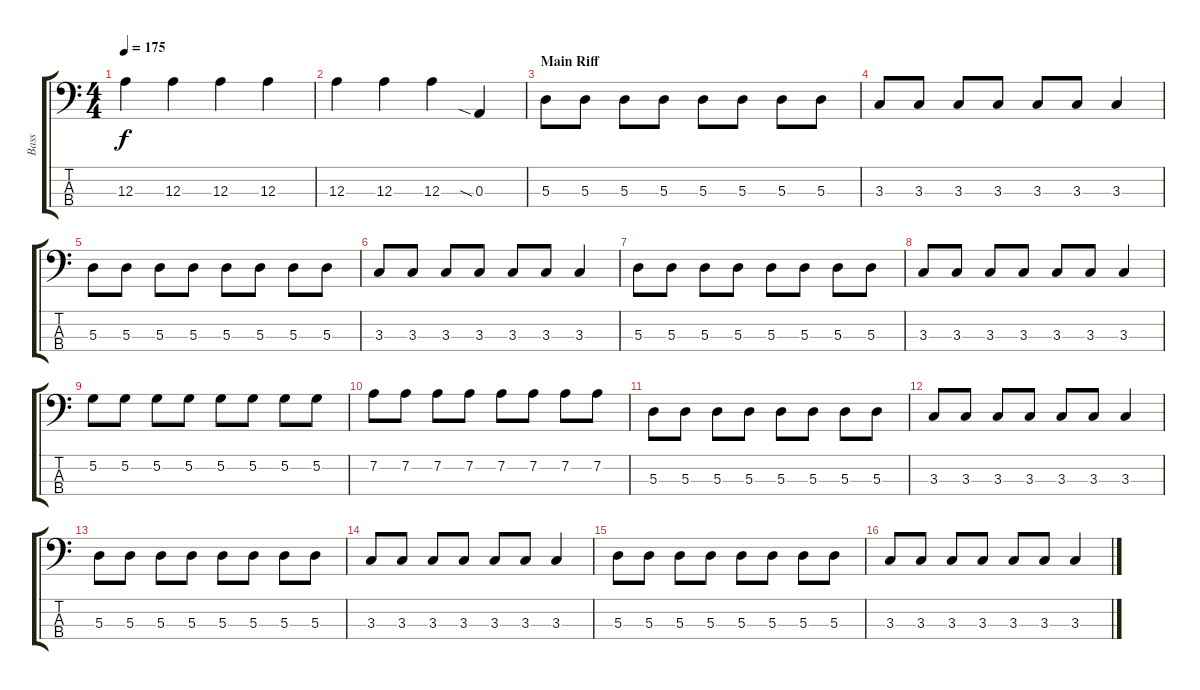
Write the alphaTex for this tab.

\track ("Bass" "Bass") {instrument electricbassfinger}
\staff {score tabs}
\tuning (G2 D2 A1 E1) {hide}
\ts (4 4)
\tempo 175
\clef f4
\ks c
12.3.4{dy f} 12.3.4 12.3.4 12.3.4 |
12.3.4 12.3.4 12.3.4 0.3{sia}.4 |
\section ("" "Main Riff")
5.3.8 5.3.8 5.3.8 5.3.8 5.3.8 5.3.8 5.3.8 5.3.8 |
3.3.8 3.3.8 3.3.8 3.3.8 3.3.8 3.3.8 3.3.4 |
5.3.8 5.3.8 5.3.8 5.3.8 5.3.8 5.3.8 5.3.8 5.3.8 |
3.3.8 3.3.8 3.3.8 3.3.8 3.3.8 3.3.8 3.3.4 |
5.3.8 5.3.8 5.3.8 5.3.8 5.3.8 5.3.8 5.3.8 5.3.8 |
3.3.8 3.3.8 3.3.8 3.3.8 3.3.8 3.3.8 3.3.4 |
5.2.8 5.2.8 5.2.8 5.2.8 5.2.8 5.2.8 5.2.8 5.2.8 |
7.2.8 7.2.8 7.2.8 7.2.8 7.2.8 7.2.8 7.2.8 7.2.8 |
5.3.8 5.3.8 5.3.8 5.3.8 5.3.8 5.3.8 5.3.8 5.3.8 |
3.3.8 3.3.8 3.3.8 3.3.8 3.3.8 3.3.8 3.3.4 |
5.3.8 5.3.8 5.3.8 5.3.8 5.3.8 5.3.8 5.3.8 5.3.8 |
3.3.8 3.3.8 3.3.8 3.3.8 3.3.8 3.3.8 3.3.4 |
5.3.8 5.3.8 5.3.8 5.3.8 5.3.8 5.3.8 5.3.8 5.3.8 |
3.3.8 3.3.8 3.3.8 3.3.8 3.3.8 3.3.8 3.3.4
